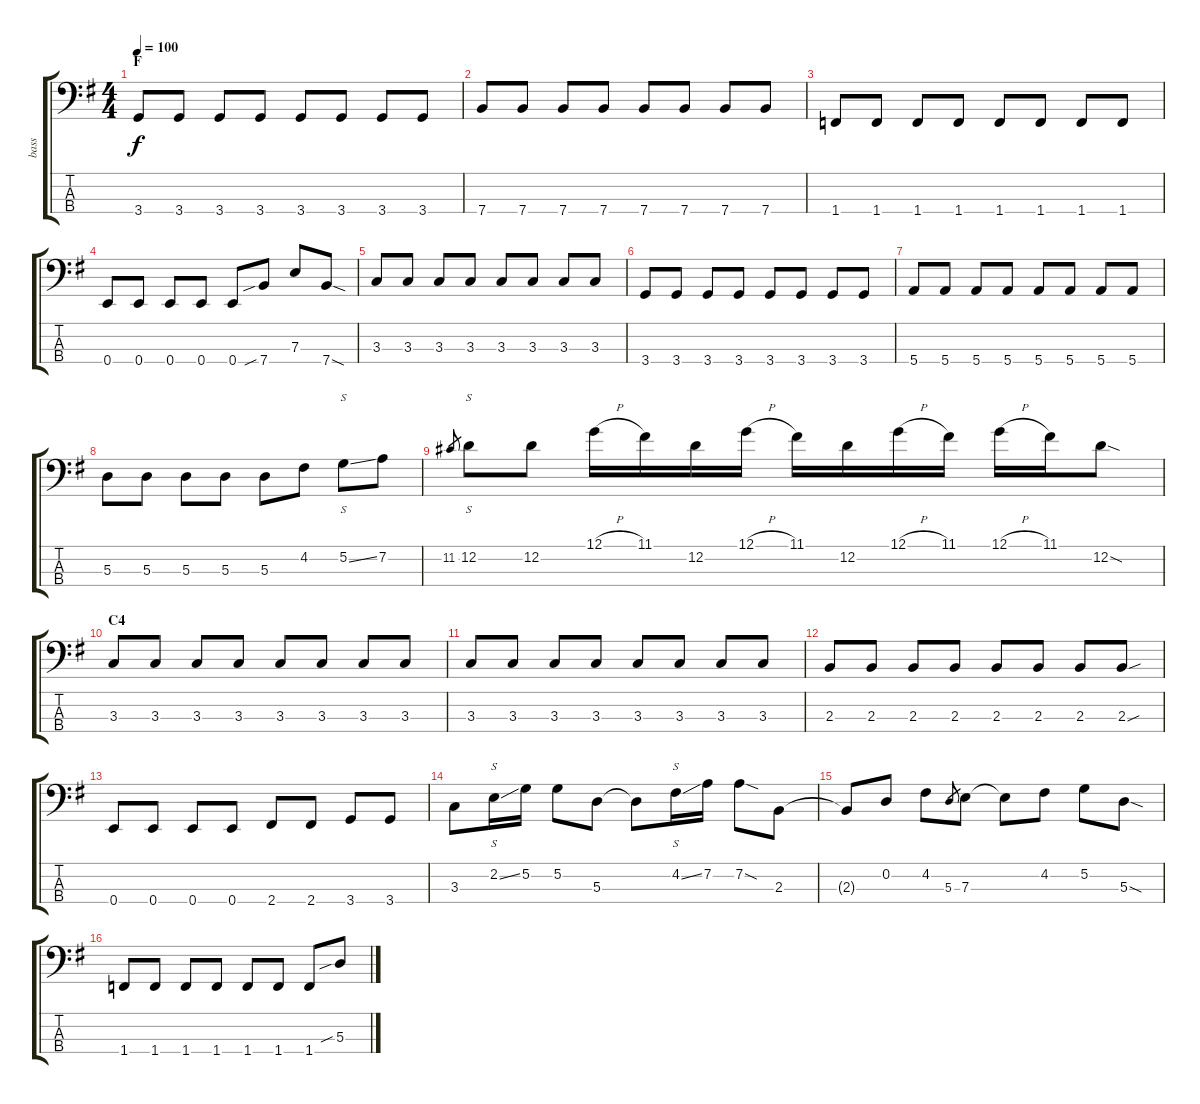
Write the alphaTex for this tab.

\track ("bass" "bass") {instrument electricbasspick}
\staff {score tabs}
\tuning (G2 D2 A1 E1) {hide}
\ts (4 4)
\section ("" "F")
\tempo 100
\clef f4
\ks g
3.4.8{dy f} 3.4.8 3.4.8 3.4.8 3.4.8 3.4.8 3.4.8 3.4.8 |
7.4.8 7.4.8 7.4.8 7.4.8 7.4.8 7.4.8 7.4.8 7.4.8 |
1.4.8 1.4.8 1.4.8 1.4.8 1.4.8 1.4.8 1.4.8 1.4.8 |
0.4.8 0.4.8 0.4.8 0.4.8 0.4.8 7.4{sib}.8 7.3.8 7.4{sod}.8 |
3.3.8 3.3.8 3.3.8 3.3.8 3.3.8 3.3.8 3.3.8 3.3.8 |
3.4.8 3.4.8 3.4.8 3.4.8 3.4.8 3.4.8 3.4.8 3.4.8 |
5.4.8 5.4.8 5.4.8 5.4.8 5.4.8 5.4.8 5.4.8 5.4.8 |
5.3.8 5.3.8 5.3.8 5.3.8 5.3.8 4.2.8 5.2{ss}.8{s} 7.2.8 |
11.2.8{gr} 12.2.8{s} 12.2.8 12.1{h}.16 11.1.16 12.2.16 12.1{h}.16 11.1.16 12.2.16 12.1{h}.16 11.1.16 12.1{h}.16 11.1.16 12.2{sod}.8 |
\section ("" "C4")
3.3.8 3.3.8 3.3.8 3.3.8 3.3.8 3.3.8 3.3.8 3.3.8 |
3.3.8 3.3.8 3.3.8 3.3.8 3.3.8 3.3.8 3.3.8 3.3.8 |
2.3.8 2.3.8 2.3.8 2.3.8 2.3.8 2.3.8 2.3.8 2.3{sou}.8 |
0.4.8 0.4.8 0.4.8 0.4.8 2.4.8 2.4.8 3.4.8 3.4.8 |
3.3.8 2.2{ss}.16{s} 5.2.16 5.2.8 5.3.8 5.3{t}.8 4.2{ss}.16{s} 7.2.16 7.2{sod}.8 2.3.8 |
2.3{t}.8 0.2.8 4.2.8 5.3.8{gr} 7.3.8 7.3{t}.8 4.2.8 5.2.8 5.3{sod}.8 |
1.4.8 1.4.8 1.4.8 1.4.8 1.4.8 1.4.8 1.4.8 5.3{sib}.8
